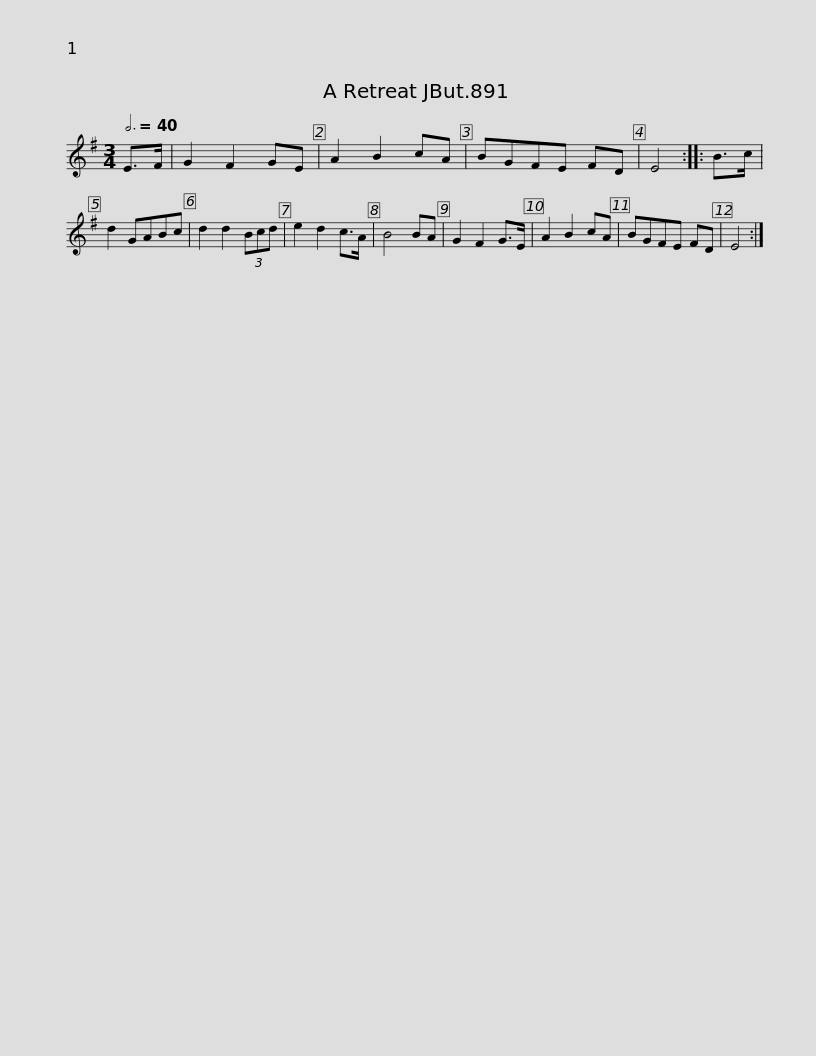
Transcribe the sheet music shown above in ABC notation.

X:1
L:1/8
Q:3/4=40
M:3/4
I:linebreak $
K:Emin
V:1 treble
V:1
 E>F | G2 F2 GE | A2 B2 cA | BGFE FD | E4 :: %5
 B>c | d2 GABc | d2 d2 (3Bcd | e2 d2 c>A | B4 BA |$ %10
 G2 F2 G>E | A2 B2 cA | BGFE FD | E4 :| %14
